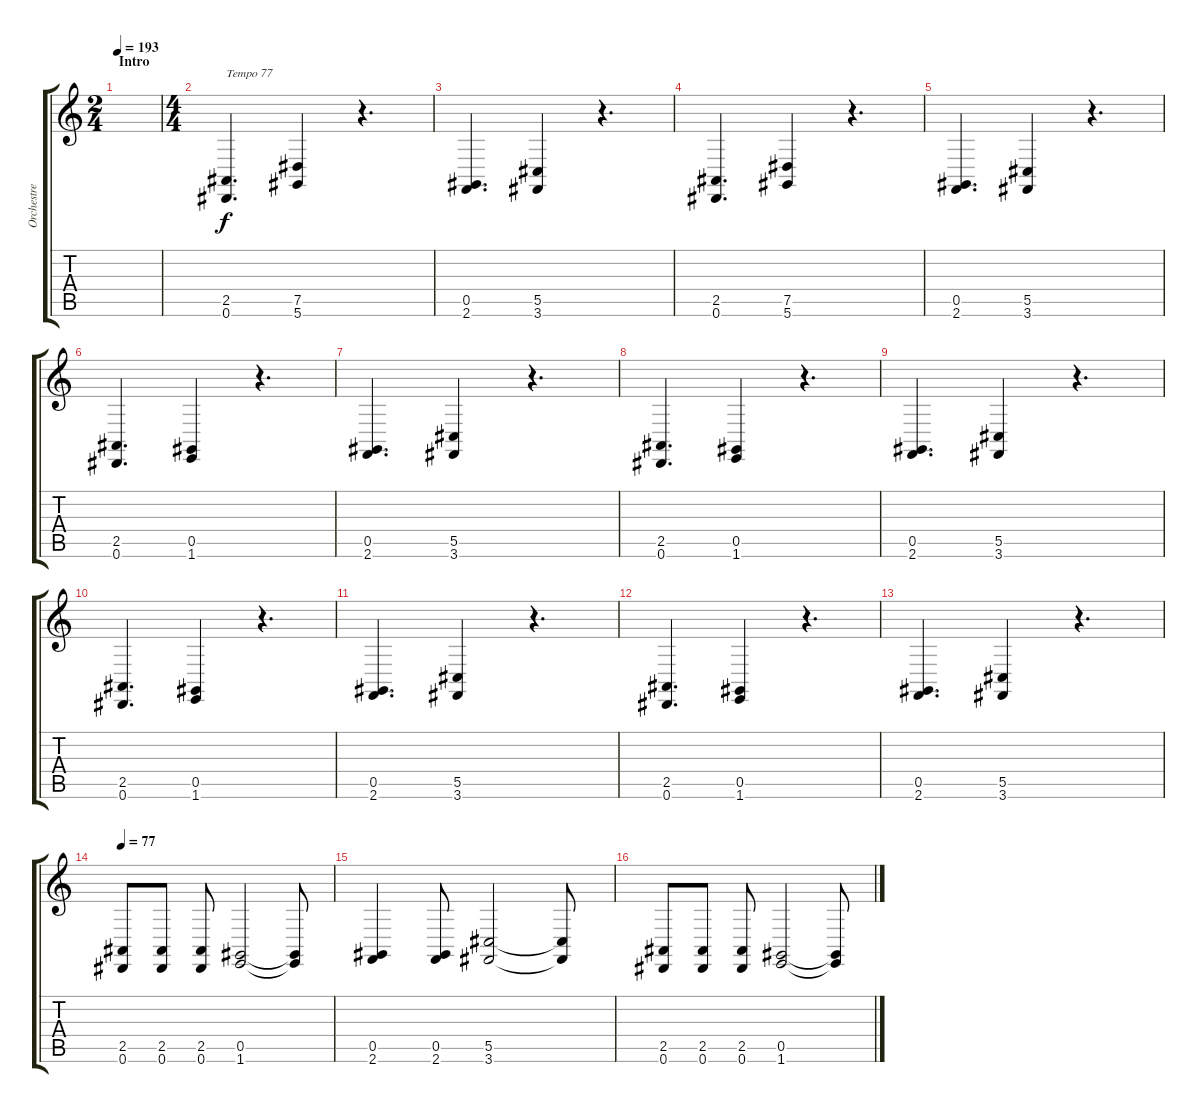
\track ("Orchestre" "Orchestre") {instrument pizzicatostrings}
\staff {score tabs}
\tuning (Eb4 Bb3 Gb3 Db3 Ab2 Eb2) {hide}
\ts (2 4)
\section ("" "Intro")
\tempo 193
\tempo 77
\tempo 193
\clef g2
\ks c
|
\ts (4 4)
(2.5 0.6).4{d txt "Tempo 77"} (7.5 5.6).4 r.4{d} |
(0.5 2.6).4{d} (5.5 3.6).4 r.4{d} |
(2.5 0.6).4{d} (7.5 5.6).4 r.4{d} |
(0.5 2.6).4{d} (5.5 3.6).4 r.4{d} |
(2.5 0.6).4{d} (0.5 1.6).4 r.4{d} |
(0.5 2.6).4{d} (5.5 3.6).4 r.4{d} |
(2.5 0.6).4{d} (0.5 1.6).4 r.4{d} |
(0.5 2.6).4{d} (5.5 3.6).4 r.4{d} |
(2.5 0.6).4{d} (0.5 1.6).4 r.4{d} |
(0.5 2.6).4{d} (5.5 3.6).4 r.4{d} |
(2.5 0.6).4{d} (0.5 1.6).4 r.4{d} |
(0.5 2.6).4{d} (5.5 3.6).4 r.4{d} |
\tempo 77
(2.5 0.6).8{instrument contrabass} (2.5 0.6).8 (2.5 0.6).8 (0.5 1.6).2 (0.5{t} 1.6{t}).8 |
(0.5 2.6).4 (0.5 2.6).8 (5.5 3.6).2 (5.5{t} 3.6{t}).8 |
(2.5 0.6).8 (2.5 0.6).8 (2.5 0.6).8 (0.5 1.6).2 (0.5{t} 1.6{t}).8
